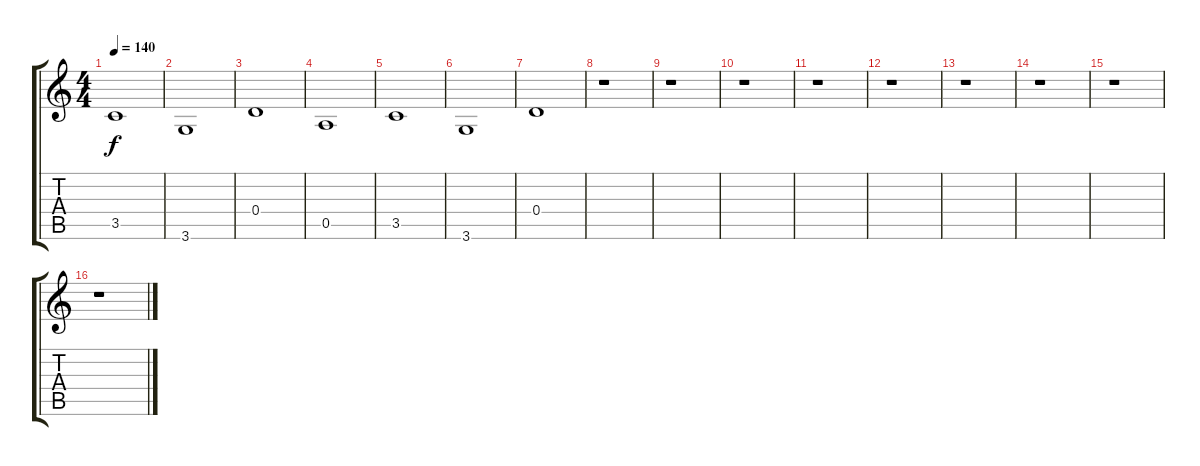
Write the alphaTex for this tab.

\track "" {instrument electricguitarclean}
\staff {score tabs}
\tuning (E4 B3 G3 D3 A2 E2) {hide}
\ts (4 4)
\tempo 140
\clef g2
\ks c
3.5.1{dy f} |
3.6.1 |
0.4.1 |
0.5.1 |
3.5.1 |
3.6.1 |
0.4.1 |
r.1 |
r.1 |
r.1 |
r.1 |
r.1 |
r.1 |
r.1 |
r.1 |
r.1
